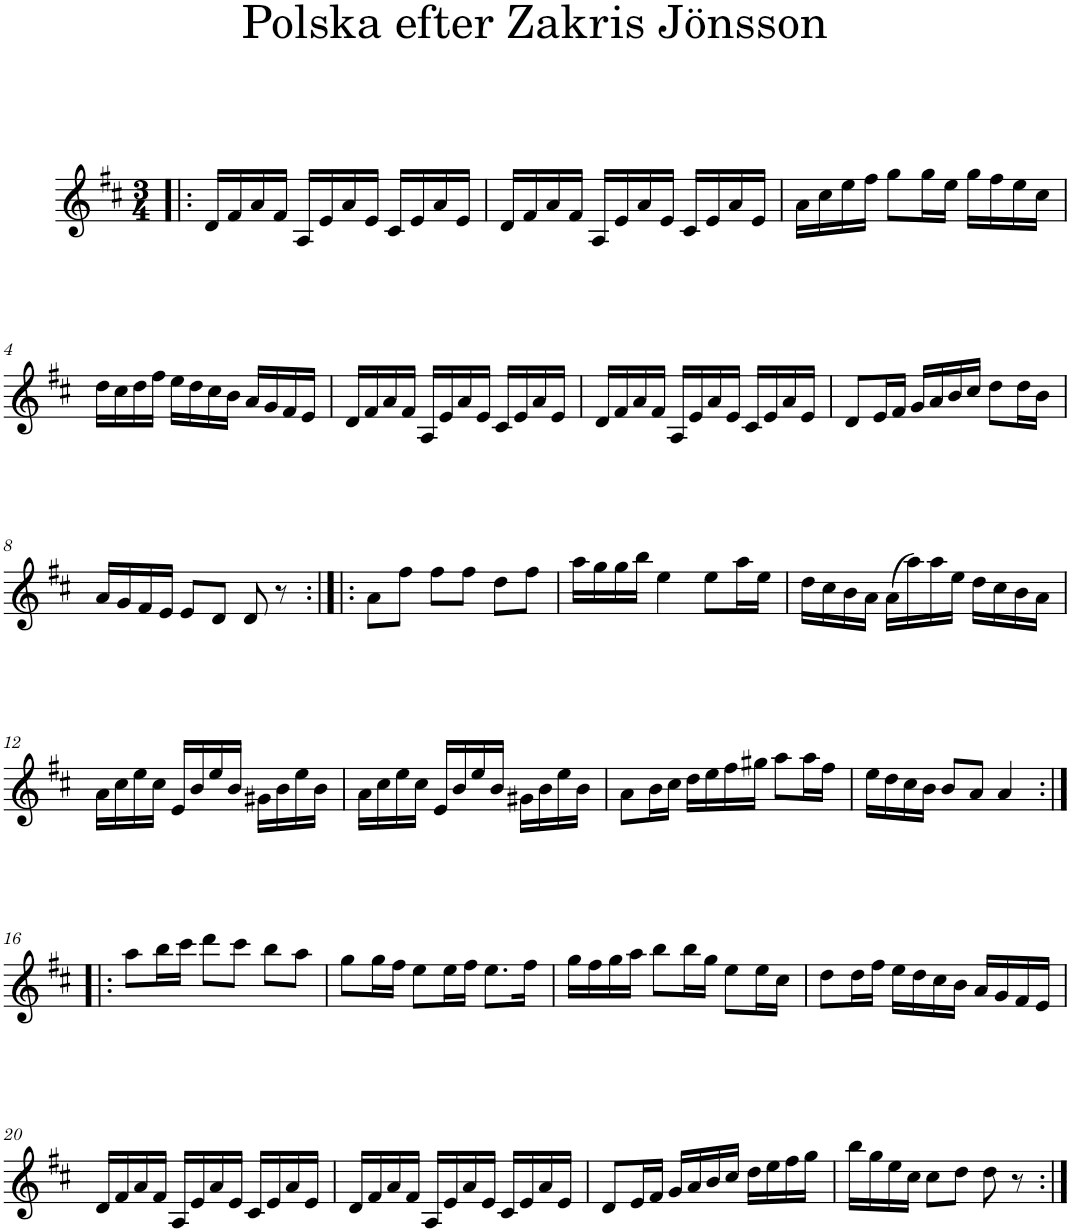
**kern
*part1
*staff1
*I"Piano
*I'Pno
*clefG2
*k[f#c#]
*D:
*M3/4
=1!|:
16d/LL
16f#/
16a/
16f#/JJ
16A/LL
16e/
16a/
16e/JJ
16c#/LL
16e/
16a/
16e/JJ
=2
16d/LL
16f#/
16a/
16f#/JJ
16A/LL
16e/
16a/
16e/JJ
16c#/LL
16e/
16a/
16e/JJ
=3
16a\LL
16cc#\
16ee\
16ff#\JJ
8gg\L
16gg\L
16ee\JJ
16gg\LL
16ff#\
16ee\
16cc#\JJ
!!LO:LB:g=z
=4
16dd\LL
16cc#\
16dd\
16ff#\JJ
16ee\LL
16dd\
16cc#\
16b\JJ
16a/LL
16g/
16f#/
16e/JJ
=5
16d/LL
16f#/
16a/
16f#/JJ
16A/LL
16e/
16a/
16e/JJ
16c#/LL
16e/
16a/
16e/JJ
=6
16d/LL
16f#/
16a/
16f#/JJ
16A/LL
16e/
16a/
16e/JJ
16c#/LL
16e/
16a/
16e/JJ
=7
8d/L
16e/L
16f#/JJ
16g/LL
16a/
16b/
16cc#/JJ
8dd\L
16dd\L
16b\JJ
!!LO:LB:g=z
=8
16a/LL
16g/
16f#/
16e/JJ
8e/L
8d/J
8d/
8r
=9:|!|:
8a\L
8ff#\J
8ff#\L
8ff#\J
8dd\L
8ff#\J
=10
16aa\LL
16gg\
16gg\
16bb\JJ
4ee\
8ee\L
16aa\L
16ee\JJ
=11
16dd\LL
16cc#\
16b\
16a\JJ
(16a\LL
16aa\)
16aa\
16ee\JJ
16dd\LL
16cc#\
16b\
16a\JJ
!!LO:LB:g=z
=12
16a\LL
16cc#\
16ee\
16cc#\JJ
16e/LL
16b/
16ee/
16b/JJ
16g#X\LL
16b\
16ee\
16b\JJ
=13
16a\LL
16cc#\
16ee\
16cc#\JJ
16e/LL
16b/
16ee/
16b/JJ
16g#X\LL
16b\
16ee\
16b\JJ
=14
8a\L
16b\L
16cc#\JJ
16dd\LL
16ee\
16ff#\
16gg#X\JJ
8aa\L
16aa\L
16ff#\JJ
=15
16ee\LL
16dd\
16cc#\
16b\JJ
8b/L
8a/J
4a/
!!LO:LB:g=z
=16:|!|:
8aa\L
16bb\L
16ccc#\JJ
8ddd\L
8ccc#\J
8bb\L
8aa\J
=17
8gg\L
16gg\L
16ff#\JJ
8ee\L
16ee\L
16ff#\JJ
8.ee\L
16ff#\Jk
=18
16gg\LL
16ff#\
16gg\
16aa\JJ
8bb\L
16bb\L
16gg\JJ
8ee\L
16ee\L
16cc#\JJ
=19
8dd\L
16dd\L
16ff#\JJ
16ee\LL
16dd\
16cc#\
16b\JJ
16a/LL
16g/
16f#/
16e/JJ
!!LO:LB:g=z
=20
16d/LL
16f#/
16a/
16f#/JJ
16A/LL
16e/
16a/
16e/JJ
16c#/LL
16e/
16a/
16e/JJ
=21
16d/LL
16f#/
16a/
16f#/JJ
16A/LL
16e/
16a/
16e/JJ
16c#/LL
16e/
16a/
16e/JJ
=22
8d/L
16e/L
16f#/JJ
16g/LL
16a/
16b/
16cc#/JJ
16dd\LL
16ee\
16ff#\
16gg\JJ
=23
16bb\LL
16gg\
16ee\
16cc#\JJ
8cc#\L
8dd\J
8dd\
8r
=:|!
*-
